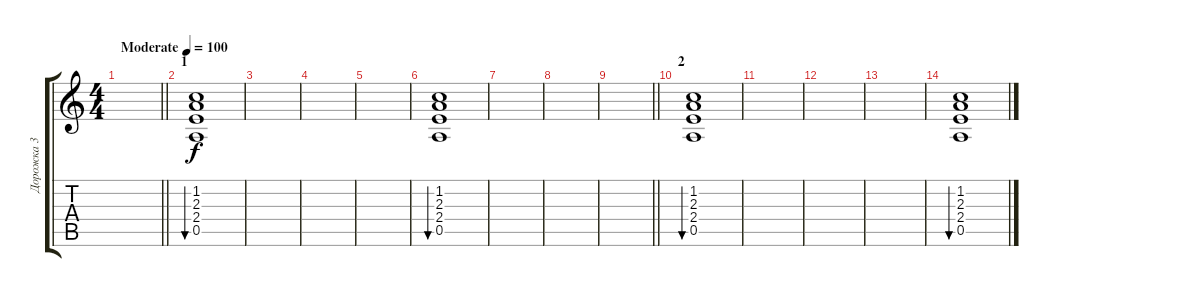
\track ("Дорожка 3" "Дорожка 3") {instrument acousticguitarsteel}
\staff {score tabs}
\tuning (E4 B3 G3 D3 A2 E2) {hide}
\ts (4 4)
\tempo (100 "Moderate")
\clef g2
\barLineRight lightlight
\ks c
|
\section ("" "1")
(1.2 2.3 2.4 0.5).1{bu 240} |
|
|
|
(1.2 2.3 2.4 0.5).1{bu 240} |
|
|
\barLineRight lightlight
|
\section ("" "2")
(1.2 2.3 2.4 0.5).1{bu 240} |
|
|
|
(1.2 2.3 2.4 0.5).1{bu 240}
